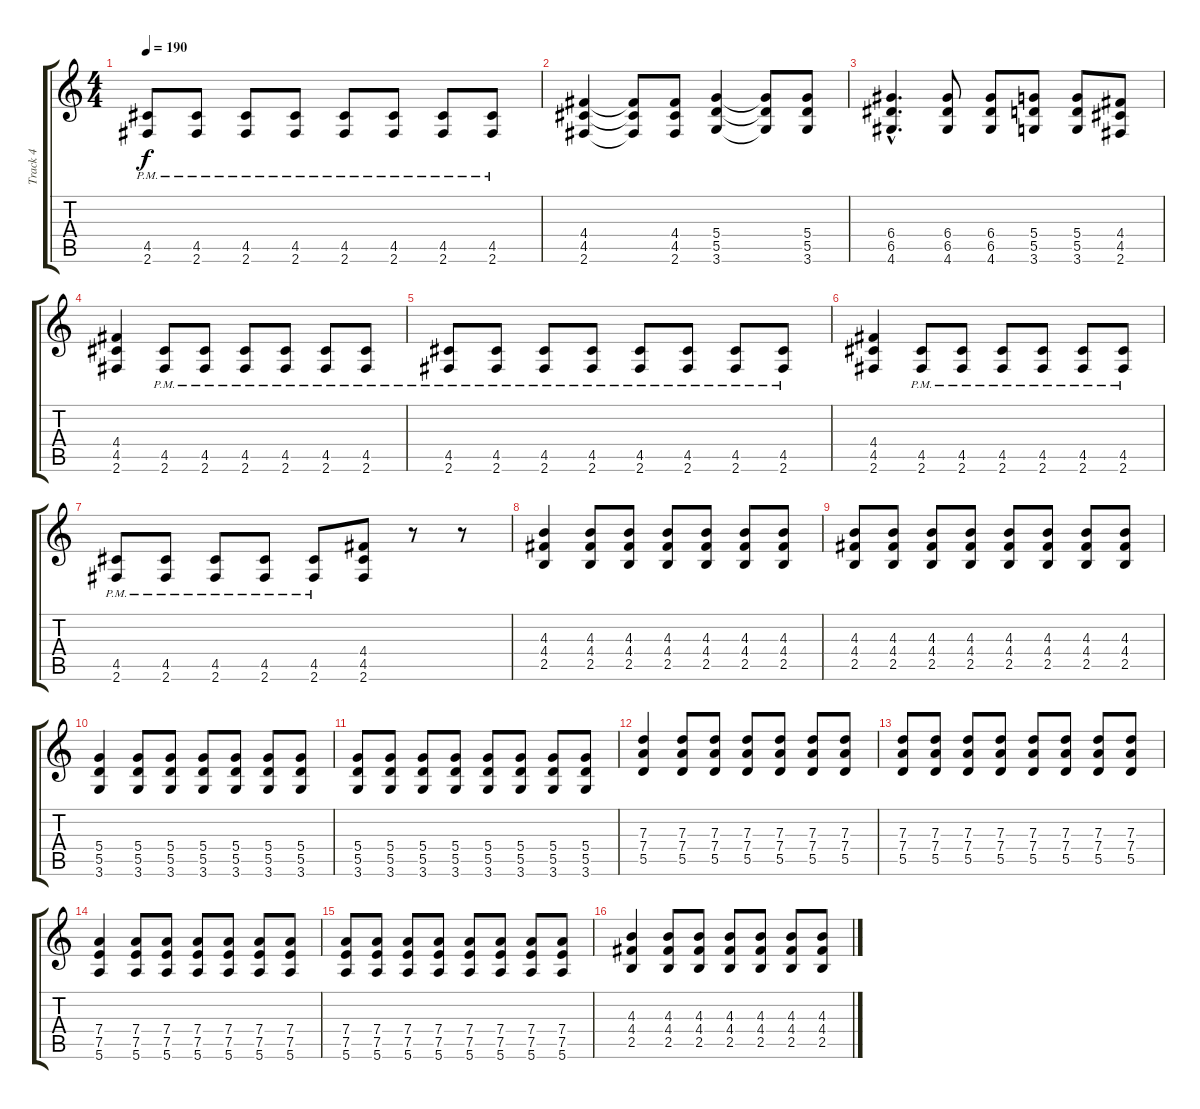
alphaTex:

\track ("Track 4" "Track 4") {instrument distortionguitar}
\staff {score tabs}
\tuning (E4 B3 G3 D3 A2 E2) {hide}
\ts (4 4)
\tempo 190
\clef g2
\ks c
(4.5{pm} 2.6).8{dy f} (4.5{pm} 2.6).8 (4.5{pm} 2.6).8 (4.5{pm} 2.6).8 (4.5{pm} 2.6).8 (4.5{pm} 2.6).8 (4.5{pm} 2.6).8 (4.5{pm} 2.6).8 |
(4.4 4.5 2.6).4 (4.4{t} 4.5{t} 2.6{t}).8 (4.4 4.5 2.6).8 (5.4 5.5 3.6).4 (5.4{t} 5.5{t} 3.6{t}).8 (5.4 5.5 3.6).8 |
(6.4{hac} 6.5{hac} 4.6{hac}).4{d} (6.4 6.5 4.6).8 (6.4 6.5 4.6).8 (5.4 5.5 3.6).8 (5.4 5.5 3.6).8 (4.4 4.5 2.6).8 |
(4.4 4.5 2.6).4 (4.5{pm} 2.6).8 (4.5{pm} 2.6).8 (4.5{pm} 2.6).8 (4.5{pm} 2.6).8 (4.5{pm} 2.6).8 (4.5{pm} 2.6).8 |
(4.5{pm} 2.6).8 (4.5{pm} 2.6).8 (4.5{pm} 2.6).8 (4.5{pm} 2.6).8 (4.5{pm} 2.6).8 (4.5{pm} 2.6).8 (4.5{pm} 2.6).8 (4.5{pm} 2.6).8 |
(4.4 4.5 2.6).4 (4.5{pm} 2.6).8 (4.5{pm} 2.6).8 (4.5{pm} 2.6).8 (4.5{pm} 2.6).8 (4.5{pm} 2.6).8 (4.5{pm} 2.6).8 |
(4.5{pm} 2.6).8 (4.5{pm} 2.6).8 (4.5{pm} 2.6).8 (4.5{pm} 2.6).8 (4.5{pm} 2.6).8 (4.4 4.5 2.6).8 r.8 r.8 |
(4.3 4.4 2.5).4 (4.3 4.4 2.5).8 (4.3 4.4 2.5).8 (4.3 4.4 2.5).8 (4.3 4.4 2.5).8 (4.3 4.4 2.5).8 (4.3 4.4 2.5).8 |
(4.3 4.4 2.5).8 (4.3 4.4 2.5).8 (4.3 4.4 2.5).8 (4.3 4.4 2.5).8 (4.3 4.4 2.5).8 (4.3 4.4 2.5).8 (4.3 4.4 2.5).8 (4.3 4.4 2.5).8 |
(5.4 5.5 3.6).4 (5.4 5.5 3.6).8 (5.4 5.5 3.6).8 (5.4 5.5 3.6).8 (5.4 5.5 3.6).8 (5.4 5.5 3.6).8 (5.4 5.5 3.6).8 |
(5.4 5.5 3.6).8 (5.4 5.5 3.6).8 (5.4 5.5 3.6).8 (5.4 5.5 3.6).8 (5.4 5.5 3.6).8 (5.4 5.5 3.6).8 (5.4 5.5 3.6).8 (5.4 5.5 3.6).8 |
(7.3 7.4 5.5).4 (7.3 7.4 5.5).8 (7.3 7.4 5.5).8 (7.3 7.4 5.5).8 (7.3 7.4 5.5).8 (7.3 7.4 5.5).8 (7.3 7.4 5.5).8 |
(7.3 7.4 5.5).8 (7.3 7.4 5.5).8 (7.3 7.4 5.5).8 (7.3 7.4 5.5).8 (7.3 7.4 5.5).8 (7.3 7.4 5.5).8 (7.3 7.4 5.5).8 (7.3 7.4 5.5).8 |
(7.4 7.5 5.6).4 (7.4 7.5 5.6).8 (7.4 7.5 5.6).8 (7.4 7.5 5.6).8 (7.4 7.5 5.6).8 (7.4 7.5 5.6).8 (7.4 7.5 5.6).8 |
(7.4 7.5 5.6).8 (7.4 7.5 5.6).8 (7.4 7.5 5.6).8 (7.4 7.5 5.6).8 (7.4 7.5 5.6).8 (7.4 7.5 5.6).8 (7.4 7.5 5.6).8 (7.4 7.5 5.6).8 |
(4.3 4.4 2.5).4 (4.3 4.4 2.5).8 (4.3 4.4 2.5).8 (4.3 4.4 2.5).8 (4.3 4.4 2.5).8 (4.3 4.4 2.5).8 (4.3 4.4 2.5).8
